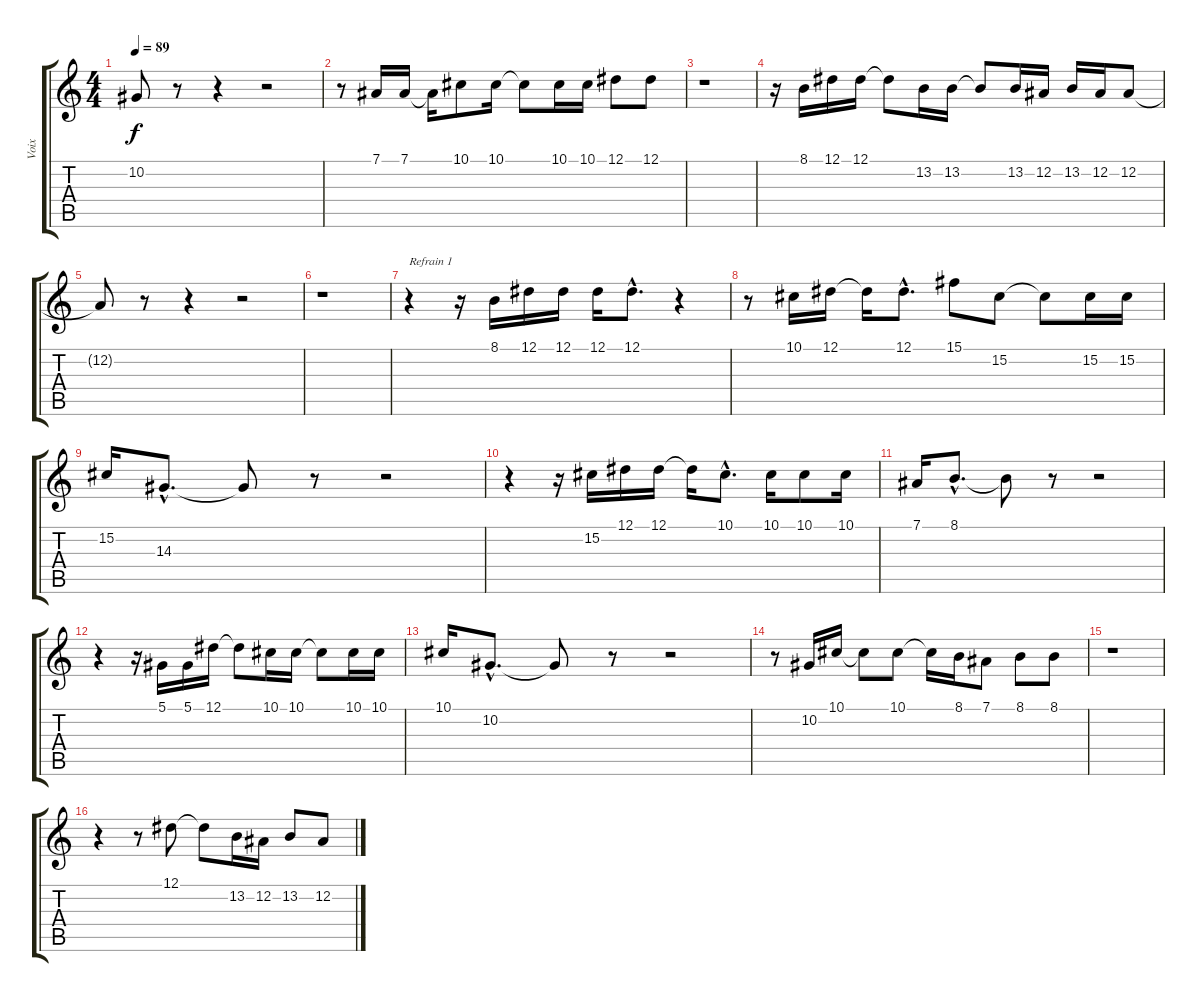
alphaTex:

\track ("Voix" "Voix") {instrument accordion}
\staff {score tabs}
\tuning (Eb4 Bb3 Gb3 Db3 Ab2 Eb2) {hide}
\ts (4 4)
\tempo 89
\clef g2
\ks c
10.2.8{dy f} r.8 r.4 r.2 |
r.8 7.1.16 7.1.16 7.1{t}.16 10.1.8 10.1.16 10.1{t}.8 10.1.16 10.1.16 12.1.8 12.1.8 |
r.1 |
r.16 8.1.16 12.1.16 12.1.16 12.1{t}.8 13.2.16 13.2.16 13.2{t}.8 13.2.16 12.2.16 13.2.16 12.2.16 12.2.8 |
12.2{t}.8 r.8 r.4 r.2 |
r.1 |
r.4{txt "Refrain 1"} r.16 8.1.16 12.1.16 12.1.16 12.1.16 12.1{hac}.8{d} r.4 |
r.8 10.1.16 12.1.16 12.1{t}.16 12.1{hac}.8{d} 15.1.8 15.2.8 15.2{t}.8 15.2.16 15.2.16 |
15.2.16 14.3{hac}.8{d} 14.3{t}.8 r.8 r.2 |
r.4 r.16 15.2.16 12.1.16 12.1.16 12.1{t}.16 10.1{hac}.8{d} 10.1.16 10.1.8 10.1.16 |
7.1.16 8.1{hac}.8{d} 8.1{t}.8 r.8 r.2 |
r.4 r.16 5.1.16 5.1.16 12.1.16 12.1{t}.8 10.1.16 10.1.16 10.1{t}.8 10.1.16 10.1.16 |
10.1.16 10.2{hac}.8{d} 10.2{t}.8 r.8 r.2 |
r.8 10.2.16 10.1.16 10.1{t}.8 10.1.8 10.1{t}.16 8.1.16 7.1.8 8.1.8 8.1.8 |
r.1 |
r.4 r.8 12.1.8 12.1{t}.8 13.2.16 12.2.16 13.2.8 12.2.8
